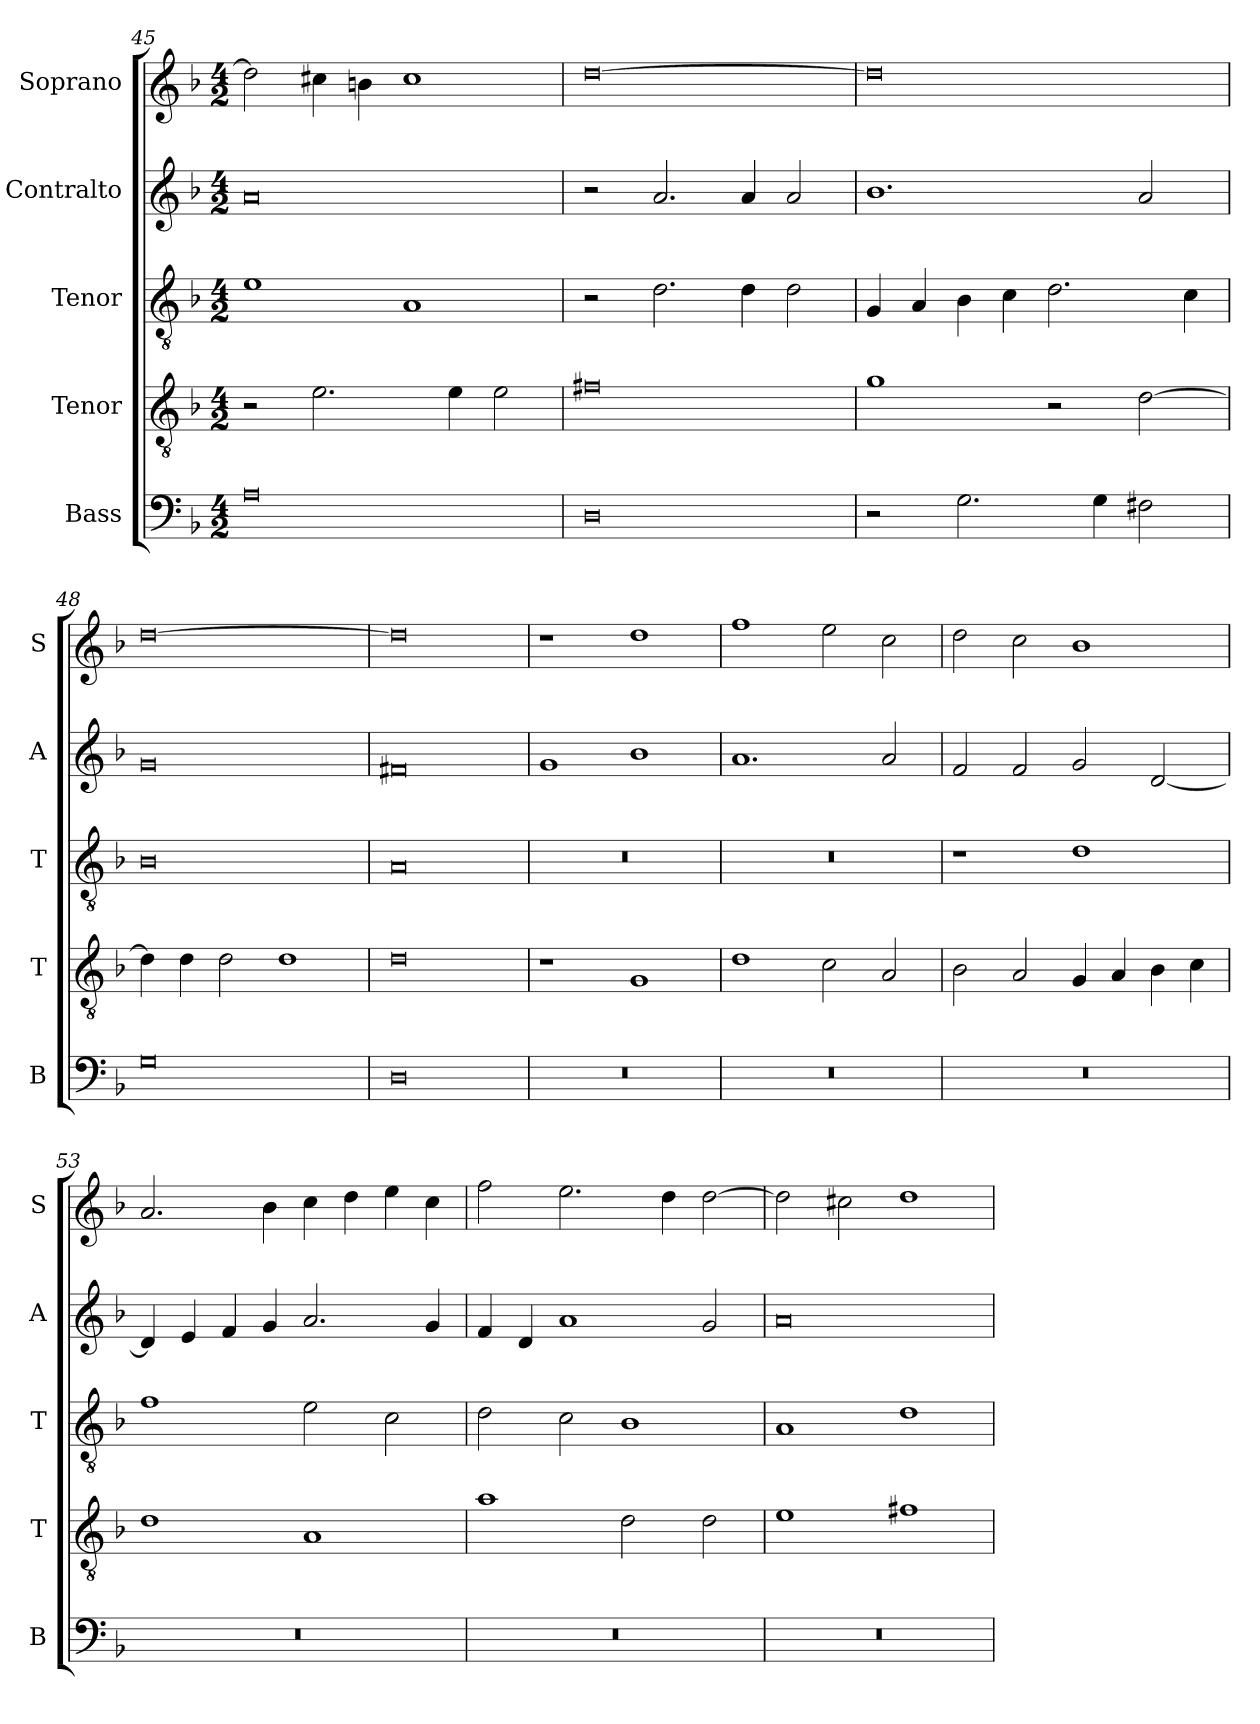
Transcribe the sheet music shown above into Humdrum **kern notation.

**kern	**kern	**kern	**kern	**kern
*part5	*part4	*part3	*part2	*part1
*staff5	*staff4	*staff3	*staff2	*staff1
*I"Bass	*I"Tenor	*I"Tenor	*I"Contralto	*I"Soprano
*I'B	*I'T	*I'T	*I'A	*I'S
*clefF4	*clefGv2	*clefGv2	*clefG2	*clefG2
*k[b-]	*k[b-]	*k[b-]	*k[b-]	*k[b-]
*G:dor	*G:dor	*G:dor	*G:dor	*G:dor
*M4/2	*M4/2	*M4/2	*M4/2	*M4/2
=45	=45	=45	=45	=45
0A	2r	1e	0a	2dd]
.	2.e	.	.	4cc#X
.	.	.	.	4bn
.	.	1A	.	1cc#
.	4e	.	.	.
.	2e	.	.	.
=46	=46	=46	=46	=46
0D	0f#X	2r	2r	[0dd
.	.	2.d	2.a	.
.	.	4d	4a	.
.	.	2d	2a	.
=47	=47	=47	=47	=47
2r	1g	4G	1.b-	0dd]
.	.	4A	.	.
2.G	.	4B-	.	.
.	.	4c	.	.
.	2r	2.d	.	.
4G	.	.	.	.
2F#X	[2d	.	2a	.
.	.	4c	.	.
=48	=48	=48	=48	=48
0G	4d]	0B-	0g	[0dd
.	4d	.	.	.
.	2d	.	.	.
.	1d	.	.	.
=49	=49	=49	=49	=49
0D	0d	0A	0f#X	0dd]
=50	=50	=50	=50	=50
0r	1r	0r	1g	1r
.	1G	.	1b-	1dd
=51	=51	=51	=51	=51
0r	1d	0r	1.a	1ff
.	2c	.	.	2ee
.	2A	.	2a	2cc
=52	=52	=52	=52	=52
0r	2B-	1r	2f	2dd
.	2A	.	2f	2cc
.	4G	1d	2g	1b-
.	4A	.	.	.
.	4B-	.	[2d	.
.	4c	.	.	.
=53	=53	=53	=53	=53
0r	1d	1f	4d]	2.a
.	.	.	4e	.
.	.	.	4f	.
.	.	.	4g	4b-
.	1A	2e	2.a	4cc
.	.	.	.	4dd
.	.	2c	.	4ee
.	.	.	4g	4cc
=54	=54	=54	=54	=54
0r	1a	2d	4f	2ff
.	.	.	4d	.
.	.	2c	1a	2.ee
.	2d	1B-	.	.
.	.	.	.	4dd
.	2d	.	2g	[2dd
=55	=55	=55	=55	=55
0r	1e	1A	0a	2dd]
.	.	.	.	2cc#X
.	1f#X	1d	.	1dd
=	=	=	=	=
*-	*-	*-	*-	*-
